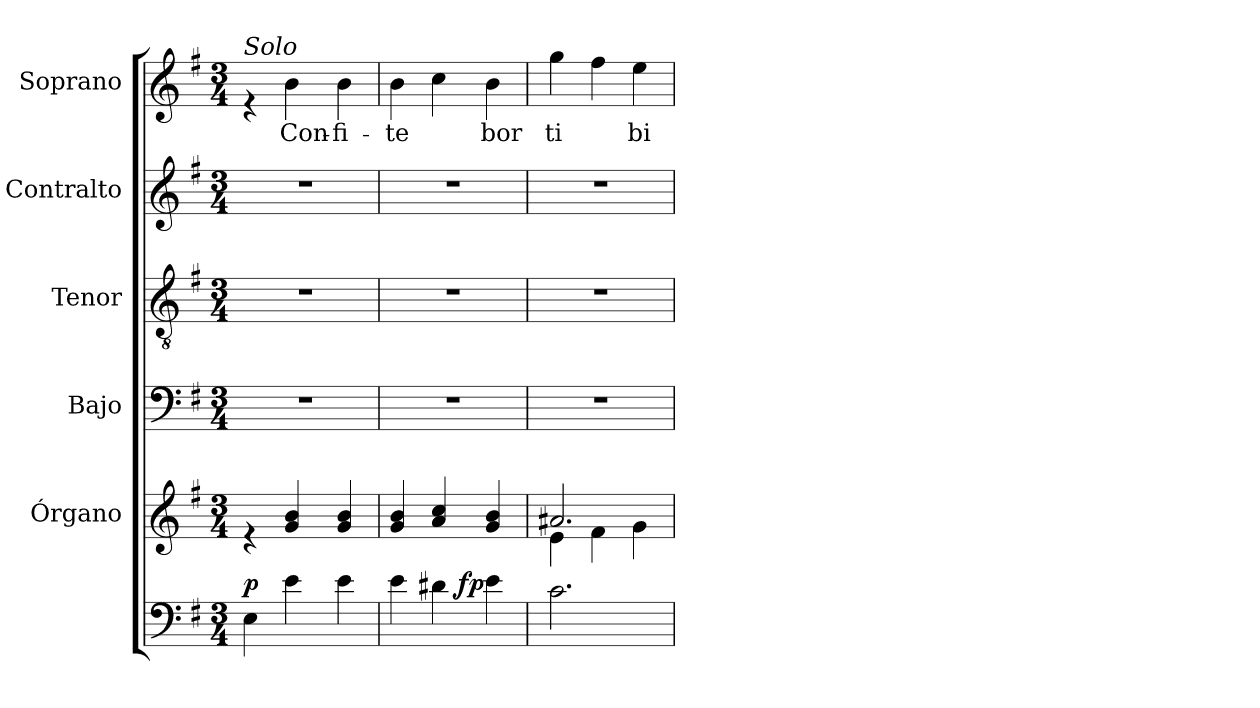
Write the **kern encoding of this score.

**kern	**dynam	**kern	**kern	**kern	**kern	**kern	**text
*part6	*part6	*part5	*part4	*part3	*part2	*part1	*part1
*staff6	*staff6	*staff5	*staff4	*staff3	*staff2	*staff1	*staff1
*	*	*I"Órgano	*I"Bajo	*I"Tenor	*I"Contralto	*I"Soprano	*
*clefF4	*	*clefG2	*clefF4	*clefGv2	*clefG2	*clefG2	*
*k[f#]	*	*k[f#]	*k[f#]	*k[f#]	*k[f#]	*k[f#]	*
*G:	*	*G:	*G:	*G:	*G:	*G:	*
*M3/4	*	*M3/4	*M3/4	*M3/4	*M3/4	*M3/4	*
=1	=1	=1	=1	=1	=1	=1	=1
!	!	!	!	!	!	!LO:TX:a:i:t=Solo	!
!	!LO:DY:a	!	!	!	!	!	!
4E\	p	4re	2.r	2.r	2.r	4re	.
!	!	!	!	!	!	!	!LO:LY:b
4e\	.	4g/ 4b/	.	.	.	4b\	Con-
!	!	!	!	!	!	!	!LO:LY:b
4e\	.	4g/ 4b/	.	.	.	4b\	-fi-
=2	=2	=2	=2	=2	=2	=2	=2
!	!	!	!	!	!	!	!LO:LY:b
*^	*	*	*	*	*	*	*
4e\	4.ryy	.	4g/ 4b/	2.r	2.r	2.r	4b\	-te
4d#X\	.	.	4a/ 4cc/	.	.	.	4cc\	.
!	!	!LO:DY:a	!	!	!	!	!	!
.	4.ryy	fp	.	.	.	.	.	.
!	!	!	!	!	!	!	!	!LO:LY:b
4e\	.	.	4g/ 4b/	.	.	.	4b\	bor
=3	=3	=3	=3	=3	=3	=3	=3	=3
*	*	*	*^	*	*	*	*	*
!	!	!	!	!	!	!	!	!	!LO:LY:b
*v	*v	*	*	*	*	*	*	*	*
2.c\	.	2.a#X/	4e\	2.r	2.r	2.r	4gg\	ti
.	.	.	4f#\	.	.	.	4ff#\	.
!	!	!	!	!	!	!	!	!LO:LY:b
.	.	.	4g\	.	.	.	4ee\	bi
*	*	*v	*v	*	*	*	*	*
=	=	=	=	=	=	=	=
*-	*-	*-	*-	*-	*-	*-	*-
